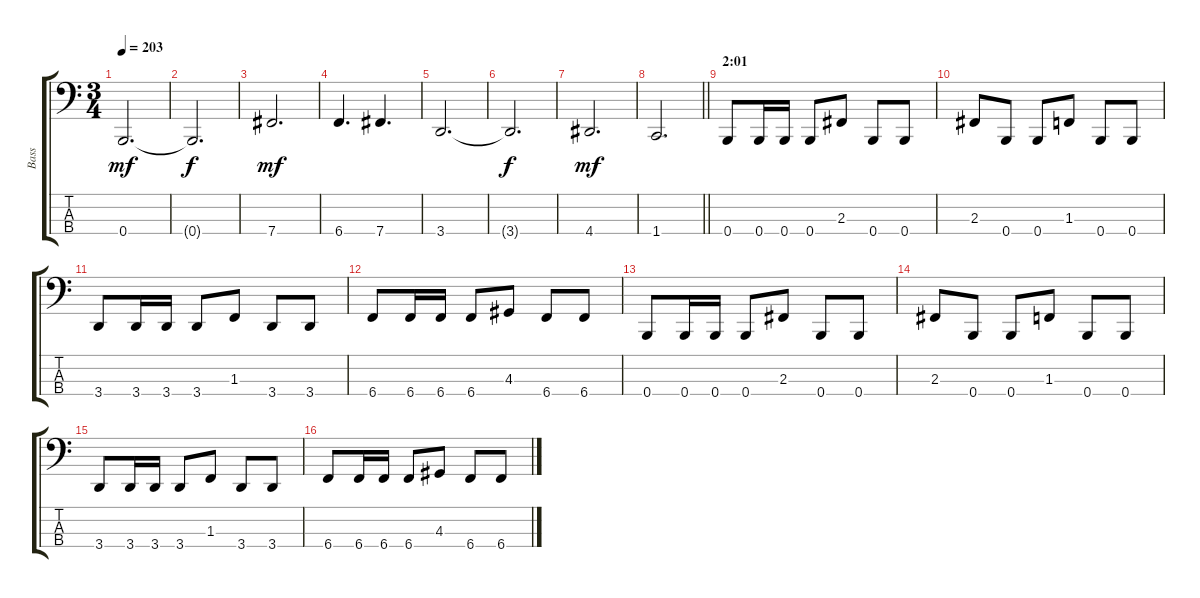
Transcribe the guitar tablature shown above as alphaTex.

\track ("Bass" "Bass") {instrument electricbasspick}
\staff {score tabs}
\tuning (D2 A1 E1 B0) {hide}
\ts (3 4)
\tempo 203
\clef f4
\ks c
0.4.2{d dy mf} |
0.4{t}.2{d dy f} |
7.4.2{d dy mf} |
6.4.4{d} 7.4.4{d} |
3.4.2{d} |
3.4{t}.2{d dy f} |
4.4.2{d dy mf} |
\barLineRight lightlight
1.4.2{d} |
\section ("" "2:01")
0.4.8 0.4.16 0.4.16 0.4.8 2.3.8 0.4.8 0.4.8 |
2.3.8 0.4.8 0.4.8 1.3.8 0.4.8 0.4.8 |
3.4.8 3.4.16 3.4.16 3.4.8 1.3.8 3.4.8 3.4.8 |
6.4.8 6.4.16 6.4.16 6.4.8 4.3.8 6.4.8 6.4.8 |
0.4.8 0.4.16 0.4.16 0.4.8 2.3.8 0.4.8 0.4.8 |
2.3.8 0.4.8 0.4.8 1.3.8 0.4.8 0.4.8 |
3.4.8 3.4.16 3.4.16 3.4.8 1.3.8 3.4.8 3.4.8 |
6.4.8 6.4.16 6.4.16 6.4.8 4.3.8 6.4.8 6.4.8
